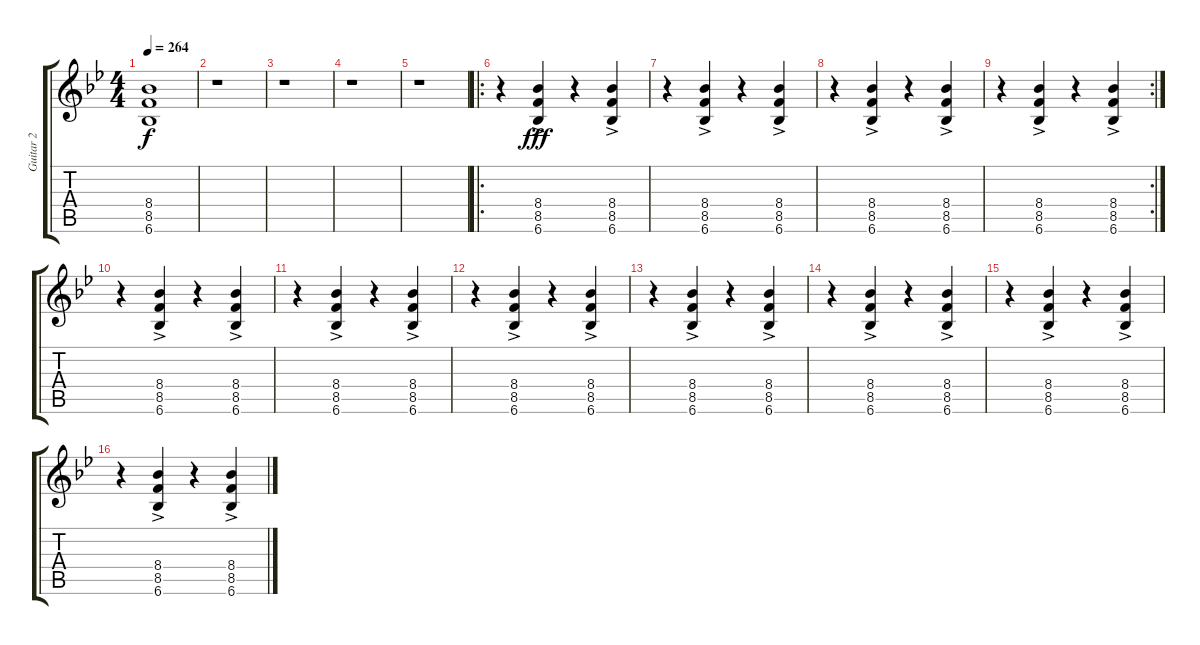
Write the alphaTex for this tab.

\track ("Guitar 2" "Guitar 2") {instrument distortionguitar}
\staff {score tabs}
\tuning (E4 B3 G3 D3 A2 E2) {hide}
\ts (4 4)
\tempo 264
\clef g2
\ks gminor
(8.4{t} 8.5{t} 6.6{t}).1{dy f volume 4} |
r.1 |
r.1 |
r.1 |
r.1{volume 13} |
\ro
r.4 (8.4{ac} 8.5{ac} 6.6{ac}).4{dy fff} r.4 (8.4{ac} 8.5{ac} 6.6{ac}).4 |
r.4 (8.4{ac} 8.5{ac} 6.6{ac}).4 r.4 (8.4{ac} 8.5{ac} 6.6{ac}).4 |
r.4 (8.4{ac} 8.5{ac} 6.6{ac}).4 r.4 (8.4{ac} 8.5{ac} 6.6{ac}).4 |
\rc 2
r.4 (8.4{ac} 8.5{ac} 6.6{ac}).4 r.4 (8.4{ac} 8.5{ac} 6.6{ac}).4 |
r.4 (8.4{ac} 8.5{ac} 6.6{ac}).4 r.4 (8.4{ac} 8.5{ac} 6.6{ac}).4 |
r.4 (8.4{ac} 8.5{ac} 6.6{ac}).4 r.4 (8.4{ac} 8.5{ac} 6.6{ac}).4 |
r.4 (8.4{ac} 8.5{ac} 6.6{ac}).4 r.4 (8.4{ac} 8.5{ac} 6.6{ac}).4 |
r.4 (8.4{ac} 8.5{ac} 6.6{ac}).4 r.4 (8.4{ac} 8.5{ac} 6.6{ac}).4 |
r.4 (8.4{ac} 8.5{ac} 6.6{ac}).4 r.4 (8.4{ac} 8.5{ac} 6.6{ac}).4 |
r.4 (8.4{ac} 8.5{ac} 6.6{ac}).4 r.4 (8.4{ac} 8.5{ac} 6.6{ac}).4 |
r.4 (8.4{ac} 8.5{ac} 6.6{ac}).4 r.4 (8.4{ac} 8.5{ac} 6.6{ac}).4
